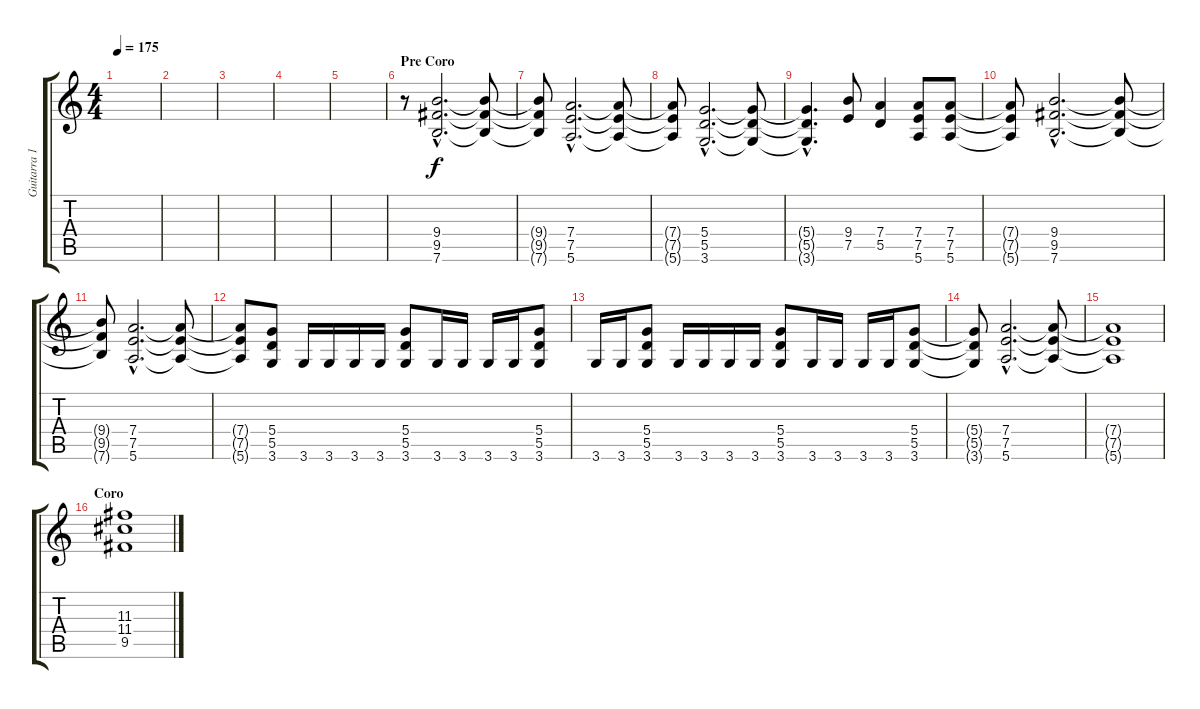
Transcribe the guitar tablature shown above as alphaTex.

\track ("Guitarra 1" "Guitarra 1") {instrument overdrivenguitar}
\staff {score tabs}
\tuning (E4 B3 G3 D3 A2 E2) {hide}
\ts (4 4)
\tempo 175
\clef g2
\ks c
|
|
|
|
|
\section ("" "Pre Coro")
r.8 (9.4{hac} 9.5{hac} 7.6{hac}).2{d} (9.4{t} 9.5{t} 7.6{t}).8 |
(9.4{t} 9.5{t} 7.6{t}).8 (7.4{hac} 7.5{hac} 5.6{hac}).2{d} (7.4{t} 7.5{t} 5.6{t}).8 |
(7.4{t} 7.5{t} 5.6{t}).8 (5.4{hac} 5.5{hac} 3.6{hac}).2{d} (5.4{t} 5.5{t} 3.6{t}).8 |
(5.4{hac t} 5.5{hac t} 3.6{hac t}).4{d} (9.4 7.5).8 (7.4 5.5).4 (7.4 7.5 5.6).8 (7.4 7.5 5.6).8 |
(7.4{t} 7.5{t} 5.6{t}).8 (9.4{hac} 9.5{hac} 7.6{hac}).2{d} (9.4{t} 9.5{t} 7.6{t}).8 |
(9.4{t} 9.5{t} 7.6{t}).8 (7.4{hac} 7.5{hac} 5.6{hac}).2{d} (7.4{t} 7.5{t} 5.6{t}).8 |
(7.4{t} 7.5{t} 5.6{t}).8 (5.4 5.5 3.6).8 3.6.16 3.6.16 3.6.16 3.6.16 (5.4 5.5 3.6).8 3.6.16 3.6.16 3.6.16 3.6.16 (5.4 5.5 3.6).8 |
3.6.16 3.6.16 (5.4 5.5 3.6).8 3.6.16 3.6.16 3.6.16 3.6.16 (5.4 5.5 3.6).8 3.6.16 3.6.16 3.6.16 3.6.16 (5.4 5.5 3.6).8 |
(5.4{t} 5.5{t} 3.6{t}).8 (7.4{hac} 7.5{hac} 5.6{hac}).2{d} (7.4{t} 7.5{t} 5.6{t}).8 |
(7.4{t} 7.5{t} 5.6{t}).1 |
\section ("" "Coro")
(11.3 11.4 9.5).1
